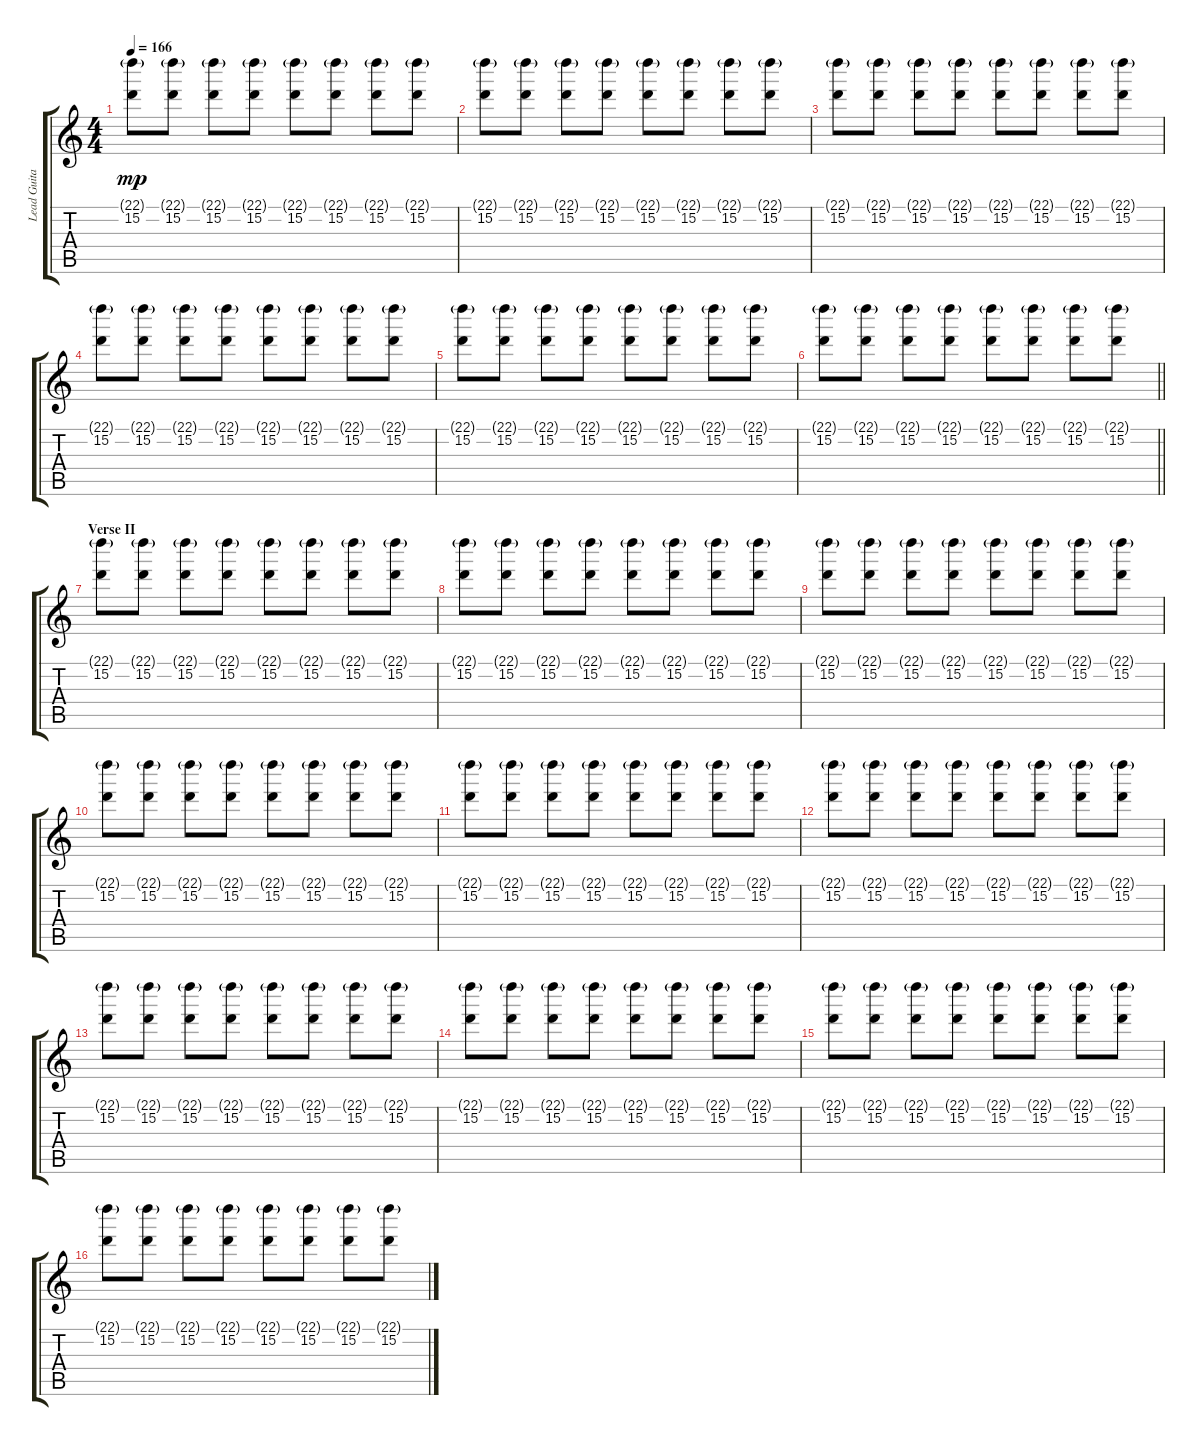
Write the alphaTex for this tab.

\track ("Lead Guitar" "Lead Guita") {instrument overdrivenguitar}
\staff {score tabs}
\tuning (E4 B3 G3 D3 A2 E2) {hide}
\ts (4 4)
\tempo 166
\clef g2
\ks c
(22.1{g} 15.2).8{dy mp} (22.1{g} 15.2).8 (22.1{g} 15.2).8 (22.1{g} 15.2).8 (22.1{g} 15.2).8 (22.1{g} 15.2).8 (22.1{g} 15.2).8 (22.1{g} 15.2).8 |
(22.1{g} 15.2).8 (22.1{g} 15.2).8 (22.1{g} 15.2).8 (22.1{g} 15.2).8 (22.1{g} 15.2).8 (22.1{g} 15.2).8 (22.1{g} 15.2).8 (22.1{g} 15.2).8 |
(22.1{g} 15.2).8 (22.1{g} 15.2).8 (22.1{g} 15.2).8 (22.1{g} 15.2).8 (22.1{g} 15.2).8 (22.1{g} 15.2).8 (22.1{g} 15.2).8 (22.1{g} 15.2).8 |
(22.1{g} 15.2).8 (22.1{g} 15.2).8 (22.1{g} 15.2).8 (22.1{g} 15.2).8 (22.1{g} 15.2).8 (22.1{g} 15.2).8 (22.1{g} 15.2).8 (22.1{g} 15.2).8 |
(22.1{g} 15.2).8 (22.1{g} 15.2).8 (22.1{g} 15.2).8 (22.1{g} 15.2).8 (22.1{g} 15.2).8 (22.1{g} 15.2).8 (22.1{g} 15.2).8 (22.1{g} 15.2).8 |
\barLineRight lightlight
(22.1{g} 15.2).8 (22.1{g} 15.2).8 (22.1{g} 15.2).8 (22.1{g} 15.2).8 (22.1{g} 15.2).8 (22.1{g} 15.2).8 (22.1{g} 15.2).8 (22.1{g} 15.2).8 |
\section ("" "Verse II")
(22.1{g} 15.2).8 (22.1{g} 15.2).8 (22.1{g} 15.2).8 (22.1{g} 15.2).8 (22.1{g} 15.2).8 (22.1{g} 15.2).8 (22.1{g} 15.2).8 (22.1{g} 15.2).8 |
(22.1{g} 15.2).8 (22.1{g} 15.2).8 (22.1{g} 15.2).8 (22.1{g} 15.2).8 (22.1{g} 15.2).8 (22.1{g} 15.2).8 (22.1{g} 15.2).8 (22.1{g} 15.2).8 |
(22.1{g} 15.2).8 (22.1{g} 15.2).8 (22.1{g} 15.2).8 (22.1{g} 15.2).8 (22.1{g} 15.2).8 (22.1{g} 15.2).8 (22.1{g} 15.2).8 (22.1{g} 15.2).8 |
(22.1{g} 15.2).8 (22.1{g} 15.2).8 (22.1{g} 15.2).8 (22.1{g} 15.2).8 (22.1{g} 15.2).8 (22.1{g} 15.2).8 (22.1{g} 15.2).8 (22.1{g} 15.2).8 |
(22.1{g} 15.2).8 (22.1{g} 15.2).8 (22.1{g} 15.2).8 (22.1{g} 15.2).8 (22.1{g} 15.2).8 (22.1{g} 15.2).8 (22.1{g} 15.2).8 (22.1{g} 15.2).8 |
(22.1{g} 15.2).8 (22.1{g} 15.2).8 (22.1{g} 15.2).8 (22.1{g} 15.2).8 (22.1{g} 15.2).8 (22.1{g} 15.2).8 (22.1{g} 15.2).8 (22.1{g} 15.2).8 |
(22.1{g} 15.2).8 (22.1{g} 15.2).8 (22.1{g} 15.2).8 (22.1{g} 15.2).8 (22.1{g} 15.2).8 (22.1{g} 15.2).8 (22.1{g} 15.2).8 (22.1{g} 15.2).8 |
(22.1{g} 15.2).8 (22.1{g} 15.2).8 (22.1{g} 15.2).8 (22.1{g} 15.2).8 (22.1{g} 15.2).8 (22.1{g} 15.2).8 (22.1{g} 15.2).8 (22.1{g} 15.2).8 |
(22.1{g} 15.2).8 (22.1{g} 15.2).8 (22.1{g} 15.2).8 (22.1{g} 15.2).8 (22.1{g} 15.2).8 (22.1{g} 15.2).8 (22.1{g} 15.2).8 (22.1{g} 15.2).8 |
(22.1{g} 15.2).8 (22.1{g} 15.2).8 (22.1{g} 15.2).8 (22.1{g} 15.2).8 (22.1{g} 15.2).8 (22.1{g} 15.2).8 (22.1{g} 15.2).8 (22.1{g} 15.2).8
